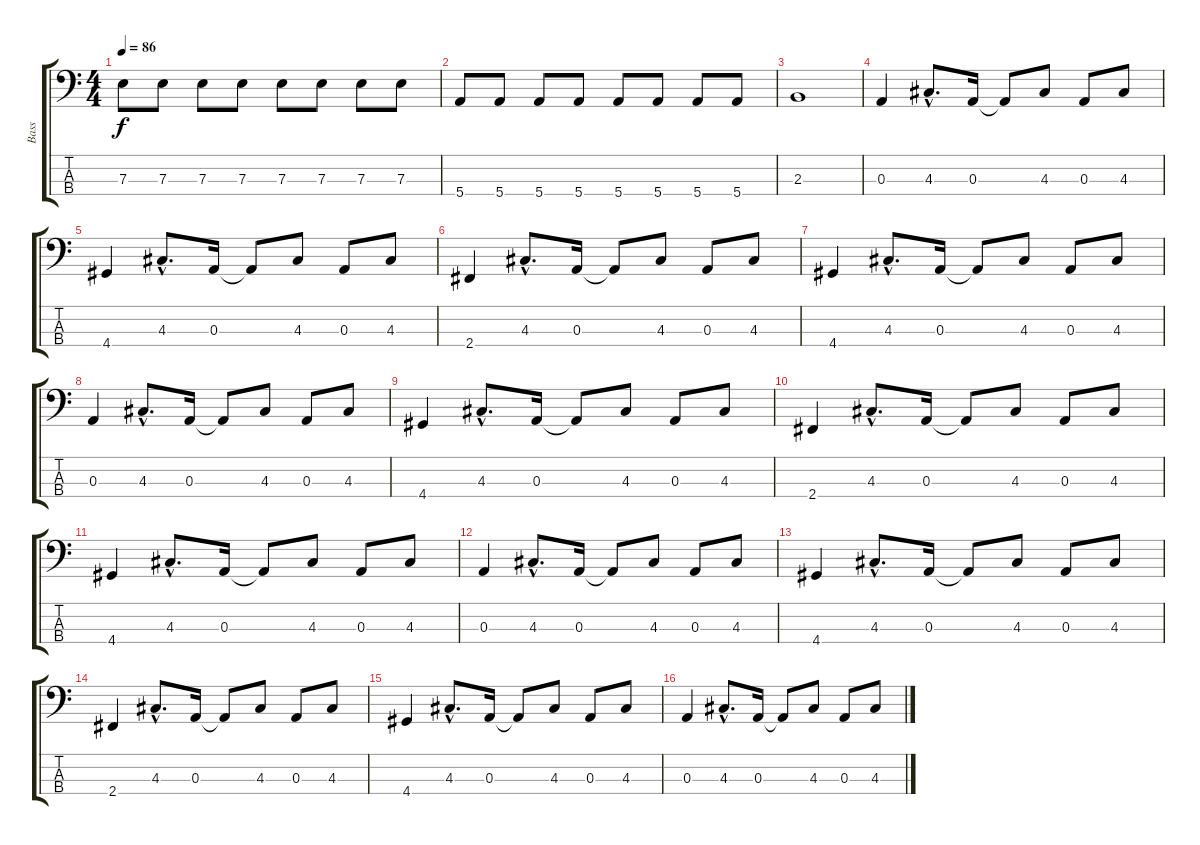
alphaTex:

\track ("Bass" "Bass") {instrument electricbassfinger}
\staff {score tabs}
\tuning (G2 D2 A1 E1) {hide}
\ts (4 4)
\tempo 86
\clef f4
\ks c
7.3.8{dy f} 7.3.8 7.3.8 7.3.8 7.3.8 7.3.8 7.3.8 7.3.8 |
5.4.8 5.4.8 5.4.8 5.4.8 5.4.8 5.4.8 5.4.8 5.4.8 |
2.3.1 |
0.3.4 4.3{hac}.8{d} 0.3.16 0.3{t}.8 4.3.8 0.3.8 4.3.8 |
4.4.4 4.3{hac}.8{d} 0.3.16 0.3{t}.8 4.3.8 0.3.8 4.3.8 |
2.4.4 4.3{hac}.8{d} 0.3.16 0.3{t}.8 4.3.8 0.3.8 4.3.8 |
4.4.4 4.3{hac}.8{d} 0.3.16 0.3{t}.8 4.3.8 0.3.8 4.3.8 |
0.3.4 4.3{hac}.8{d} 0.3.16 0.3{t}.8 4.3.8 0.3.8 4.3.8 |
4.4.4 4.3{hac}.8{d} 0.3.16 0.3{t}.8 4.3.8 0.3.8 4.3.8 |
2.4.4 4.3{hac}.8{d} 0.3.16 0.3{t}.8 4.3.8 0.3.8 4.3.8 |
4.4.4 4.3{hac}.8{d} 0.3.16 0.3{t}.8 4.3.8 0.3.8 4.3.8 |
0.3.4 4.3{hac}.8{d} 0.3.16 0.3{t}.8 4.3.8 0.3.8 4.3.8 |
4.4.4 4.3{hac}.8{d} 0.3.16 0.3{t}.8 4.3.8 0.3.8 4.3.8 |
2.4.4 4.3{hac}.8{d} 0.3.16 0.3{t}.8 4.3.8 0.3.8 4.3.8 |
4.4.4 4.3{hac}.8{d} 0.3.16 0.3{t}.8 4.3.8 0.3.8 4.3.8 |
0.3.4 4.3{hac}.8{d} 0.3.16 0.3{t}.8 4.3.8 0.3.8 4.3.8
